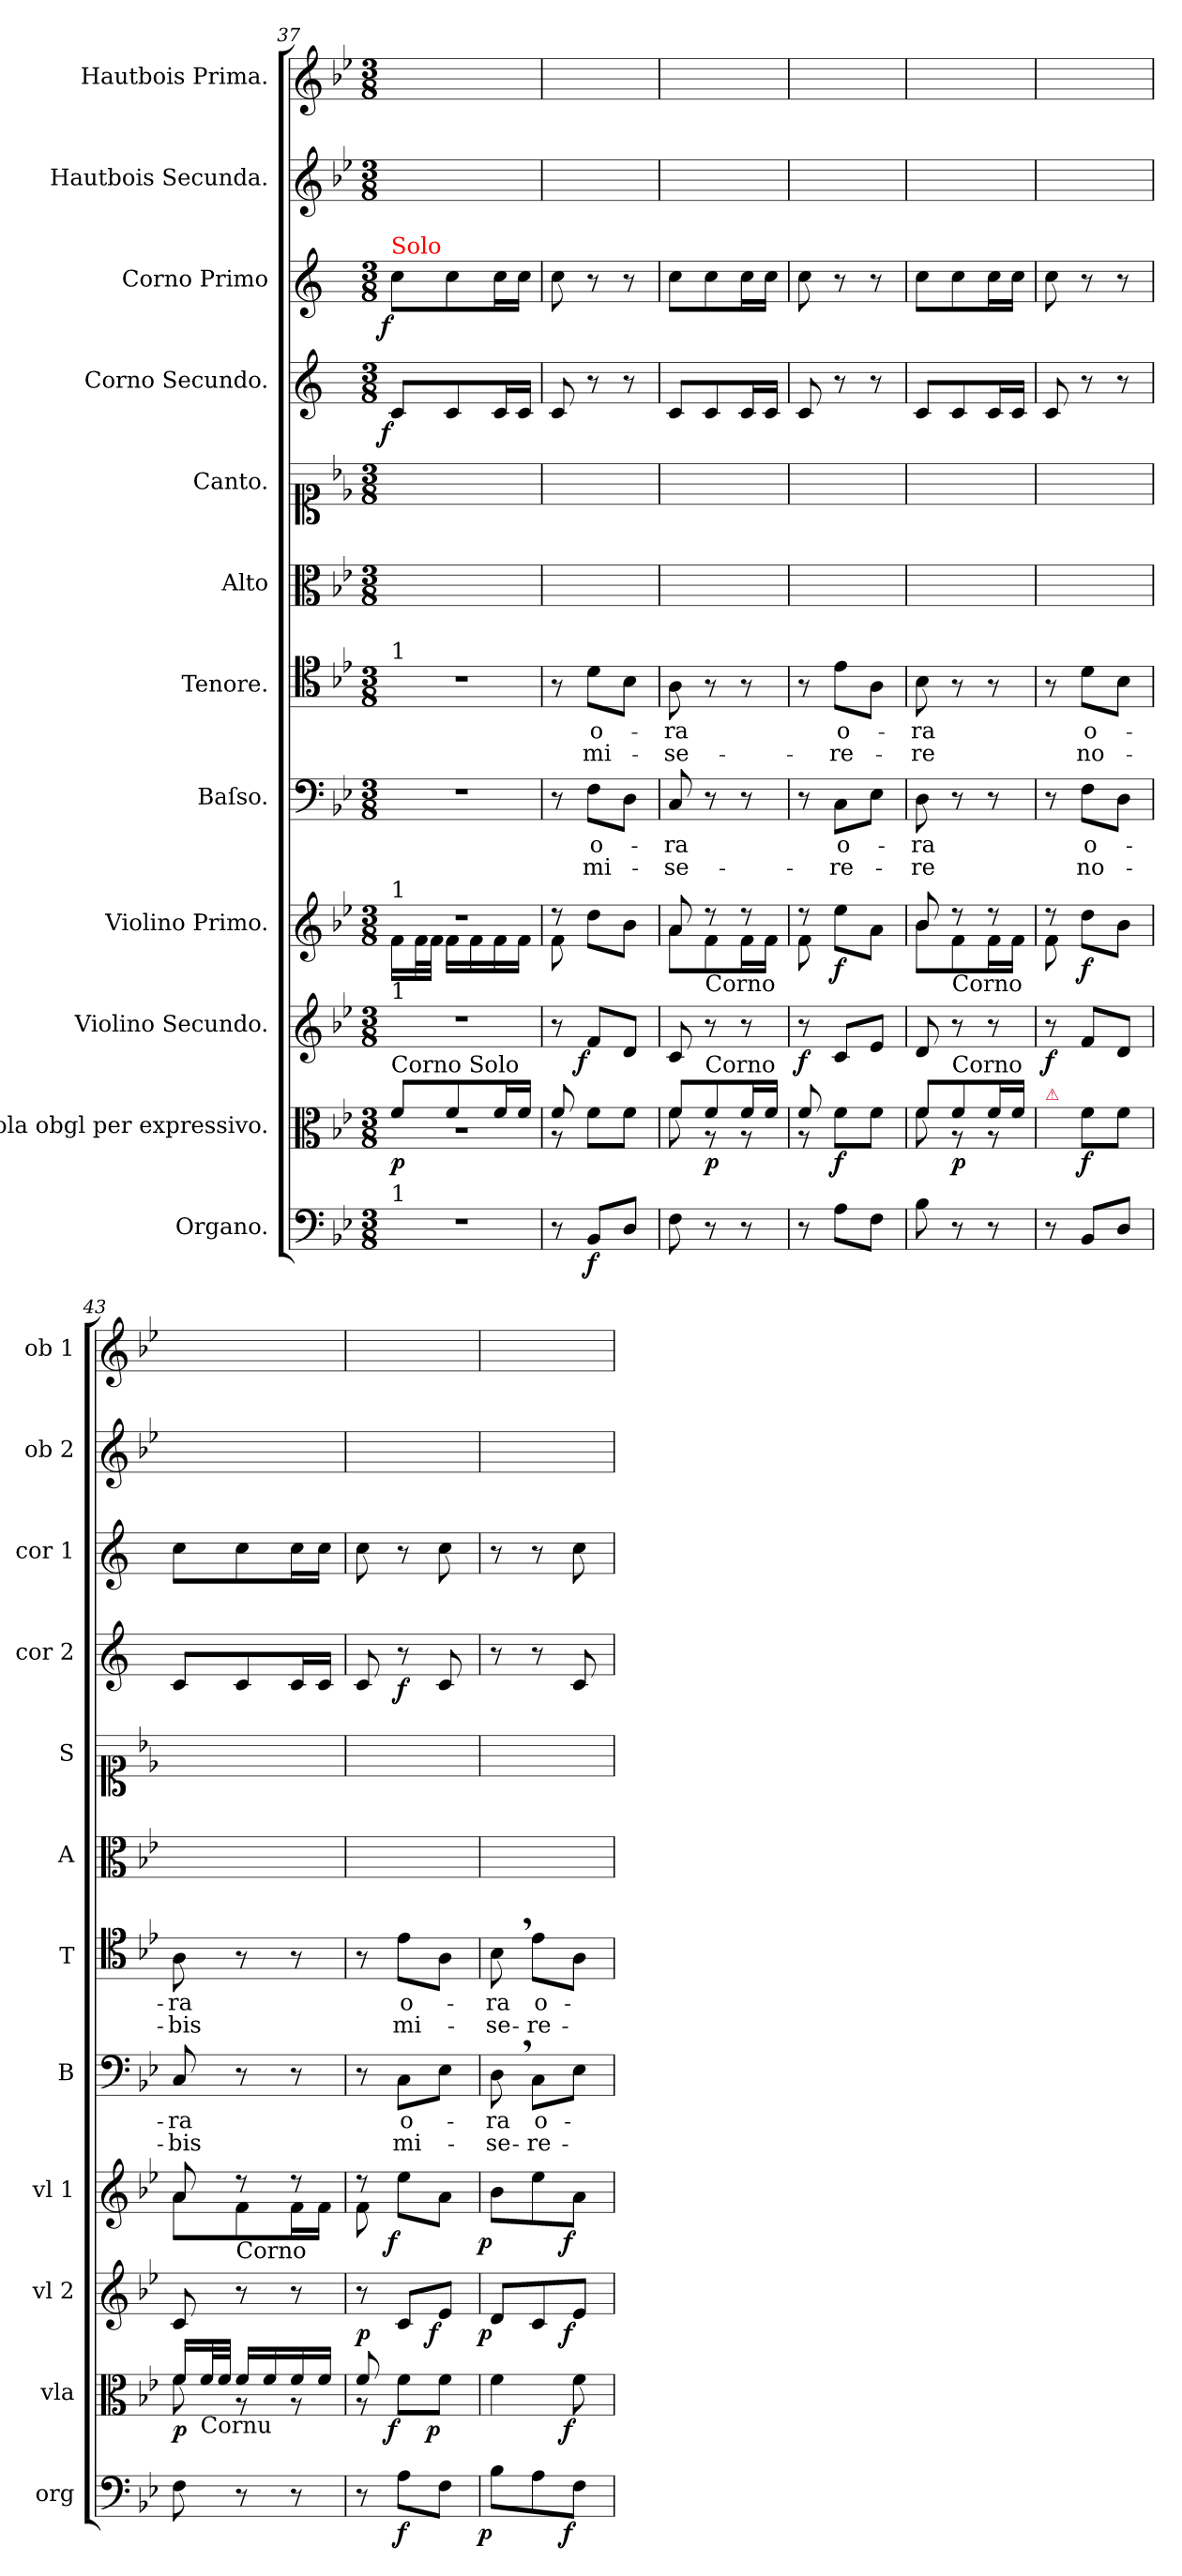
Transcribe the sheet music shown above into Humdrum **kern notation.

**kern	**dynam	**kern	**dynam	**kern	**dynam	**kern	**dynam	**kern	**text	**text	**kern	**text	**text	**kern	**kern	**kern	**dynam	**kern	**dynam	**kern	**kern
*part12	*part12	*part11	*part11	*part10	*part10	*part9	*part9	*part8	*part8	*part8	*part7	*part7	*part7	*part6	*part5	*part4	*part4	*part3	*part3	*part2	*part1
*staff12	*staff12	*staff11	*staff11	*staff10	*staff10	*staff9	*staff9	*staff8	*staff8	*staff8	*staff7	*staff7	*staff7	*staff6	*staff5	*staff4	*staff4	*staff3	*staff3	*staff2	*staff1
*I"Organo.	*	*I"Viola obgl per expressivo.	*	*I"Violino Secundo.	*	*I"Violino Primo.	*	*I"Baſso.	*	*	*I"Tenore.	*	*	*I"Alto	*I"Canto.	*I"Corno Secundo.	*	*I"Corno Primo	*	*I"Hautbois Secunda.	*I"Hautbois Prima.
*I'org	*	*I'vla	*	*I'vl 2	*	*I'vl 1	*	*I'B	*	*	*I'T	*	*	*I'A	*I'S	*I'cor 2	*	*I'cor 1	*	*I'ob 2	*I'ob 1
*clefF4	*	*clefC3	*	*clefG2	*	*clefG2	*	*clefF4	*	*	*clefC4	*	*	*clefC3	*clefC1	*clefG2	*	*clefG2	*	*clefG2	*clefG2
*	*	*	*	*	*	*	*	*	*	*	*	*	*	*	*	*ITrd4c7	*	*ITrd4c7	*	*	*
*k[b-e-]	*	*k[b-e-]	*	*k[b-e-]	*	*k[b-e-]	*	*k[b-e-]	*	*	*k[b-e-]	*	*	*k[b-e-]	*k[b-e-]	*k[b-]	*	*k[b-]	*	*k[b-e-]	*k[b-e-]
*B-:	*	*B-:	*	*B-:	*	*B-:	*	*B-:	*	*	*B-:	*	*	*B-:	*B-:	*	*	*	*	*B-:	*B-:
*M3/8	*	*M3/8	*	*M3/8	*	*M3/8	*	*M3/8	*	*	*M3/8	*	*	*M3/8	*M3/8	*M3/8	*	*M3/8	*	*M3/8	*M3/8
=37	=37	=37	=37	=37	=37	=37	=37	=37	=37	=37	=37	=37	=37	=37	=37	=37	=37	=37	=37	=37	=37
*	*	*^	*	*	*	*^	*	*	*	*	*	*	*	*	*	*	*	*	*	*	*
!	!	!	!	!	!	!	!	!	!	!	!	!	!	!	!	!	!	!	!	!LO:TX:a:color=red:t=Solo	!	!	!
!	!	!	!	!	!	!	!	!	!	!	!	!	!LO:TX:a:t=1	!	!	!	!	!	!	!	!	!	!
!	!	!	!	!	!	!	!LO:TX:a:t=1	!	!	!	!	!	!	!	!	!	!	!	!	!	!	!	!
!	!	!	!	!	!LO:TX:a:t=1	!	!	!	!	!	!	!	!	!	!	!	!	!	!	!	!	!	!
!	!	!LO:TX:a:t=Corno Solo	!	!	!	!	!	!	!	!	!	!	!	!	!	!	!	!	!	!	!	!	!
!LO:TX:a:t=1	!	!	!	!	!	!	!	!	!	!	!	!	!	!	!	!	!	!	!	!	!	!	!
!	!	!	!	!	!	!	!	!	!	!	!	!	!	!	!	!	!	!	!LO:DY:rj	!	!LO:DY:rj	!	!
4.r	.	8f!/L	4.r	p	4.r	.	4.r	16f!\LL	.	4.r	.	.	4.r	.	.	4.ryy	4.ryy	8F/L	f	8f\L	f	4.ryy	4.ryy
.	.	.	.	.	.	.	.	32f!\L	.	.	.	.	.	.	.	.	.	.	.	.	.	.	.
.	.	.	.	.	.	.	.	32f!\JJJ	.	.	.	.	.	.	.	.	.	.	.	.	.	.	.
.	.	8f!/	.	.	.	.	.	16f!\LL	.	.	.	.	.	.	.	.	.	8F/	.	8f\	.	.	.
.	.	.	.	.	.	.	.	16f!\	.	.	.	.	.	.	.	.	.	.	.	.	.	.	.
.	.	16f!/L	.	.	.	.	.	16f!\	.	.	.	.	.	.	.	.	.	16F/L	.	16f\L	.	.	.
.	.	16f!/JJ	.	.	.	.	.	16f!\JJ	.	.	.	.	.	.	.	.	.	16F/JJ	.	16f\JJ	.	.	.
=38	=38	=38	=38	=38	=38	=38	=38	=38	=38	=38	=38	=38	=38	=38	=38	=38	=38	=38	=38	=38	=38	=38	=38
8r	.	8f!/	8rA	.	8r	.	8rdd	8f!\	.	8r	.	.	8r	.	.	4.ryy	4.ryy	8F/	.	8f\	.	4.ryy	4.ryy
!	!	!	!	!	!	!LO:DY:rj	!	!	!	!	!	!	!	!	!	!	!	!	!	!	!	!	!
8BB-/L	f	4ryy	8f\L	forto	8f/L	f	8dd\L	4ryy	fort	8F\L	o-	mi-	8d\L	o-	mi-	.	.	8r	.	8r	.	.	.
8D/J	.	.	8f\J	.	8d/J	.	8b-\J	.	.	8D\J	.	.	8B-\J	.	.	.	.	8r	.	8r	.	.	.
=39	=39	=39	=39	=39	=39	=39	=39	=39	=39	=39	=39	=39	=39	=39	=39	=39	=39	=39	=39	=39	=39	=39	=39
8F\	.	8f!/L	8f\	.	8c/	.	8a/	8a!\L	.	8C/	-ra	-se-	8A\	-ra	-se-	4.ryy	4.ryy	8F/L	.	8f\L	.	4.ryy	4.ryy
!	!	!	!	!	!	!	!LO:TX:b:t=Corno	!	!	!	!	!	!	!	!	!	!	!	!	!	!	!	!
!	!	!LO:TX:a:t=Corno	!	!	!	!	!	!	!	!	!	!	!	!	!	!	!	!	!	!	!	!	!
8r	.	8f!/	8rA	p	8r	.	8rdd	8f!\	.	8r	.	.	8r	.	.	.	.	8F/	.	8f\	.	.	.
8r	.	16f!/L	8rA	.	8r	.	8rdd	16f!\L	.	8r	.	.	8r	.	.	.	.	16F/L	.	16f\L	.	.	.
.	.	16f!/JJ	.	.	.	.	.	16f!\JJ	.	.	.	.	.	.	.	.	.	16F/JJ	.	16f\JJ	.	.	.
=40	=40	=40	=40	=40	=40	=40	=40	=40	=40	=40	=40	=40	=40	=40	=40	=40	=40	=40	=40	=40	=40	=40	=40
8r	.	8f!/	8rA	.	8r	f	8rdd	8f!\	.	8r	.	.	8r	.	.	4.ryy	4.ryy	8F/	.	8f\	.	4.ryy	4.ryy
!	!	!	!	!	!	!	!	!	!	!	!LO:LY:i	!	!	!LO:LY:i	!	!	!	!	!	!	!	!	!
8A\L	.	4ryy	8f\L	f	8c/L	.	8ee-\L	4ryy	f	8C\L	o-	-re-	8e-\L	o-	-re-	.	.	8r	.	8r	.	.	.
8F\J	.	.	8f\J	.	8e-/J	.	8a\J	.	.	8E-\J	.	.	8A\J	.	.	.	.	8r	.	8r	.	.	.
=41	=41	=41	=41	=41	=41	=41	=41	=41	=41	=41	=41	=41	=41	=41	=41	=41	=41	=41	=41	=41	=41	=41	=41
!	!	!	!	!	!	!	!	!	!	!	!LO:LY:i	!	!	!LO:LY:i	!	!	!	!	!	!	!	!	!
8B-\	.	8f!/L	8f\	.	8d/	.	8b-/	8b-!\L	.	8D\	-ra	-re	8B-\	-ra	-re	4.ryy	4.ryy	8F/L	.	8f\L	.	4.ryy	4.ryy
!	!	!	!	!	!	!	!LO:TX:b:t=Corno	!	!	!	!	!	!	!	!	!	!	!	!	!	!	!	!
!	!	!LO:TX:a:t=Corno	!	!	!	!	!	!	!	!	!	!	!	!	!	!	!	!	!	!	!	!	!
8r	.	8f!/	8rA	p	8r	.	8rdd	8f!\	.	8r	.	.	8r	.	.	.	.	8F/	.	8f\	.	.	.
8r	.	16f!/L	8rA	.	8r	.	8rdd	16f!\L	.	8r	.	.	8r	.	.	.	.	16F/L	.	16f\L	.	.	.
.	.	16f!/JJ	.	.	.	.	.	16f!\JJ	.	.	.	.	.	.	.	.	.	16F/JJ	.	16f\JJ	.	.	.
*	*	*v	*v	*	*	*	*	*	*	*	*	*	*	*	*	*	*	*	*	*	*	*	*
=42	=42	=42	=42	=42	=42	=42	=42	=42	=42	=42	=42	=42	=42	=42	=42	=42	=42	=42	=42	=42	=42	=42
!	!	!LO:TX:a:color=crimson:t=⚠	!	!	!	!	!	!	!	!	!	!	!	!	!	!	!	!	!	!	!	!
8r	.	8ryy	.	8r	f	8rdd	8f!\	.	8r	.	.	8r	.	.	4.ryy	4.ryy	8F/	.	8f\	.	4.ryy	4.ryy
8BB-/L	.	8f\L	f	8f/L	.	8dd\L	4ryy	f	8F\L	o-	no-	8d\L	o-	no-	.	.	8r	.	8r	.	.	.
8D/J	.	8f\J	.	8d/J	.	8b-\J	.	.	8D\J	.	.	8B-\J	.	.	.	.	8r	.	8r	.	.	.
=43	=43	=43	=43	=43	=43	=43	=43	=43	=43	=43	=43	=43	=43	=43	=43	=43	=43	=43	=43	=43	=43	=43
*	*	*^	*	*	*	*	*	*	*	*	*	*	*	*	*	*	*	*	*	*	*	*
8F\	.	16f!/LL	8f\	p	8c/	.	8a/	8a!\L	.	8C/	-ra	-bis	8A\	-ra	-bis	4.ryy	4.ryy	8F/L	.	8f\L	.	4.ryy	4.ryy
!	!	!LO:TX:b:t=Cornu	!	!	!	!	!	!	!	!	!	!	!	!	!	!	!	!	!	!	!	!	!
.	.	32f!/L	.	.	.	.	.	.	.	.	.	.	.	.	.	.	.	.	.	.	.	.	.
.	.	32f!/JJJ	.	.	.	.	.	.	.	.	.	.	.	.	.	.	.	.	.	.	.	.	.
!	!	!	!	!	!	!	!LO:TX:b:t=Corno	!	!	!	!	!	!	!	!	!	!	!	!	!	!	!	!
8r	.	16f!/LL	8rA	.	8r	.	8rdd	8f!\	.	8r	.	.	8r	.	.	.	.	8F/	.	8f\	.	.	.
.	.	16f!/	.	.	.	.	.	.	.	.	.	.	.	.	.	.	.	.	.	.	.	.	.
8r	.	16f!/	8rA	.	8r	.	8rdd	16f!\L	.	8r	.	.	8r	.	.	.	.	16F/L	.	16f\L	.	.	.
.	.	16f!/JJ	.	.	.	.	.	16f!\JJ	.	.	.	.	.	.	.	.	.	16F/JJ	.	16f\JJ	.	.	.
=44	=44	=44	=44	=44	=44	=44	=44	=44	=44	=44	=44	=44	=44	=44	=44	=44	=44	=44	=44	=44	=44	=44	=44
8r	.	8f!/	8rA	.	8r	p	8rdd	8f!\	.	8r	.	.	8r	.	.	4.ryy	4.ryy	8F/	.	8f\	.	4.ryy	4.ryy
!	!	!	!	!LO:DY:rj	!	!	!	!	!LO:DY:rj	!	!LO:LY:i	!	!	!LO:LY:i	!	!	!	!	!	!	!	!	!
8A\L	f	8f\L	4ryy	f	8c/L	.	8ee-\L	4ryy	f	8C\L	o-	mi-	8e-\L	o-	mi-	.	.	8r	f	8r	.	.	.
!	!	!	!	!LO:DY:rj	!	!LO:DY:rj	!	!	!	!	!	!	!	!	!	!	!	!	!	!	!	!	!
8F\J	.	8f\J	.	p	8e-/J	f	8a\J	.	.	8E-\J	.	.	8A\J	.	.	.	.	8F/	.	8f\	.	.	.
*	*	*v	*v	*	*	*	*v	*v	*	*	*	*	*	*	*	*	*	*	*	*	*	*	*
=45	=45	=45	=45	=45	=45	=45	=45	=45	=45	=45	=45	=45	=45	=45	=45	=45	=45	=45	=45	=45	=45
!	!LO:DY:rj	!	!	!	!LO:DY:rj	!	!LO:DY:rj	!	!LO:LY:i	!	!	!LO:LY:i	!	!	!	!	!	!	!	!	!
8B-\L	p	4f\	.	8d/L	p	8b-\L	p	8D,<\	-ra	-se-	8B-,<\	-ra	-se-	4.ryy	4.ryy	8r	.	8r	.	4.ryy	4.ryy
!	!	!	!	!	!	!	!	!	!LO:LY:i	!	!	!LO:LY:i	!	!	!	!	!	!	!	!	!
8A\	.	.	.	8c/	.	8ee-\	.	8C\L	o-	-re-	8e-\L	o-	-re-	.	.	8r	.	8r	.	.	.
!	!LO:DY:rj	!	!LO:DY:rj	!	!LO:DY:rj	!	!LO:DY:rj	!	!	!	!	!	!	!	!	!	!	!	!	!	!
8F\J	f	8f\	f	8e-/J	f	8a\J	f	8E-\J	.	.	8A\J	.	.	.	.	8F/	.	8f\	.	.	.
=	=	=	=	=	=	=	=	=	=	=	=	=	=	=	=	=	=	=	=	=	=
*-	*-	*-	*-	*-	*-	*-	*-	*-	*-	*-	*-	*-	*-	*-	*-	*-	*-	*-	*-	*-	*-
